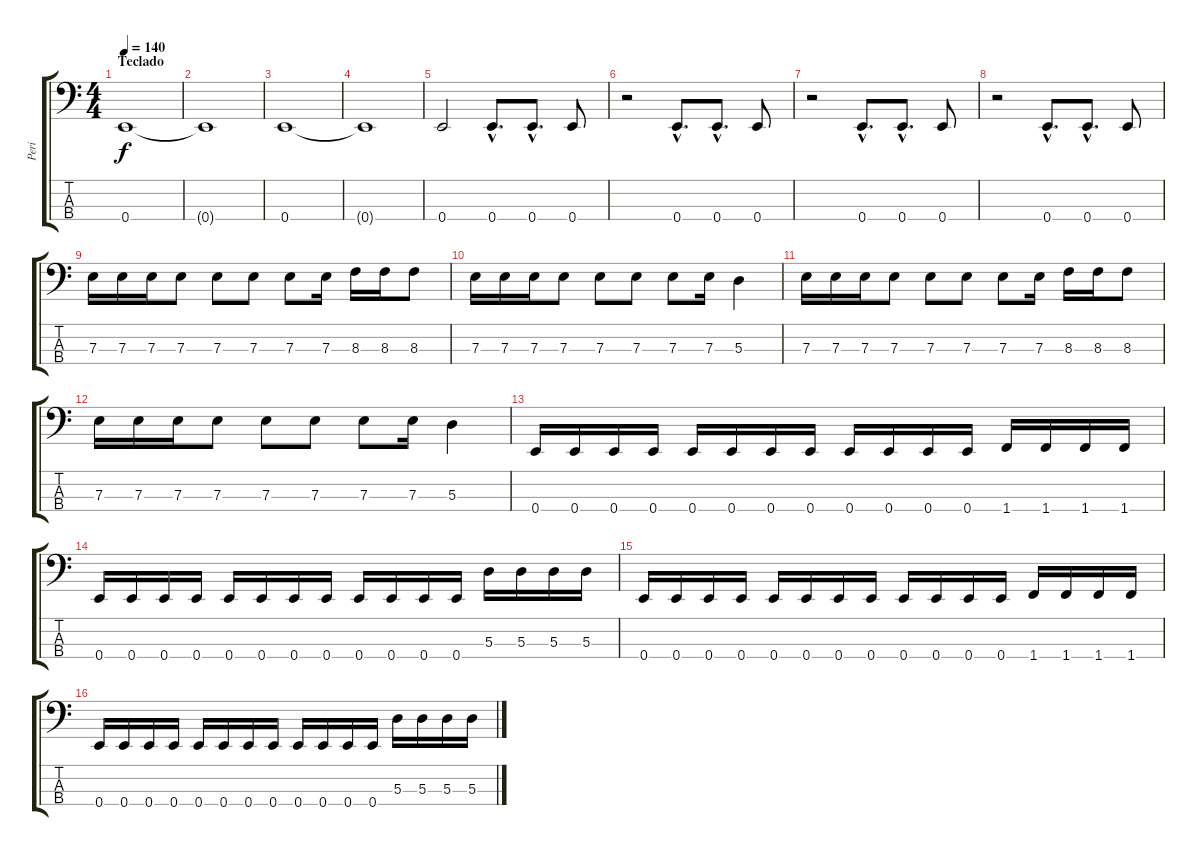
\track ("Peri" "Peri") {instrument electricbassfinger}
\staff {score tabs}
\tuning (G2 D2 A1 E1) {hide}
\ts (4 4)
\section ("" "Teclado")
\tempo 140
\clef f4
\ks c
0.4.1{dy f} |
0.4{t}.1 |
0.4.1 |
0.4{t}.1 |
0.4.2 0.4{hac}.8{d} 0.4{hac}.8{d} 0.4.8 |
r.2 0.4{hac}.8{d} 0.4{hac}.8{d} 0.4.8 |
r.2 0.4{hac}.8{d} 0.4{hac}.8{d} 0.4.8 |
r.2 0.4{hac}.8{d} 0.4{hac}.8{d} 0.4.8 |
7.3.16 7.3.16 7.3.16 7.3.8 7.3.8 7.3.8 7.3.8 7.3.16 8.3.16 8.3.16 8.3.8 |
7.3.16 7.3.16 7.3.16 7.3.8 7.3.8 7.3.8 7.3.8 7.3.16 5.3.4 |
7.3.16 7.3.16 7.3.16 7.3.8 7.3.8 7.3.8 7.3.8 7.3.16 8.3.16 8.3.16 8.3.8 |
7.3.16 7.3.16 7.3.16 7.3.8 7.3.8 7.3.8 7.3.8 7.3.16 5.3.4 |
0.4.16 0.4.16 0.4.16 0.4.16 0.4.16 0.4.16 0.4.16 0.4.16 0.4.16 0.4.16 0.4.16 0.4.16 1.4.16 1.4.16 1.4.16 1.4.16 |
0.4.16 0.4.16 0.4.16 0.4.16 0.4.16 0.4.16 0.4.16 0.4.16 0.4.16 0.4.16 0.4.16 0.4.16 5.3.16 5.3.16 5.3.16 5.3.16 |
0.4.16 0.4.16 0.4.16 0.4.16 0.4.16 0.4.16 0.4.16 0.4.16 0.4.16 0.4.16 0.4.16 0.4.16 1.4.16 1.4.16 1.4.16 1.4.16 |
0.4.16 0.4.16 0.4.16 0.4.16 0.4.16 0.4.16 0.4.16 0.4.16 0.4.16 0.4.16 0.4.16 0.4.16 5.3.16 5.3.16 5.3.16 5.3.16
